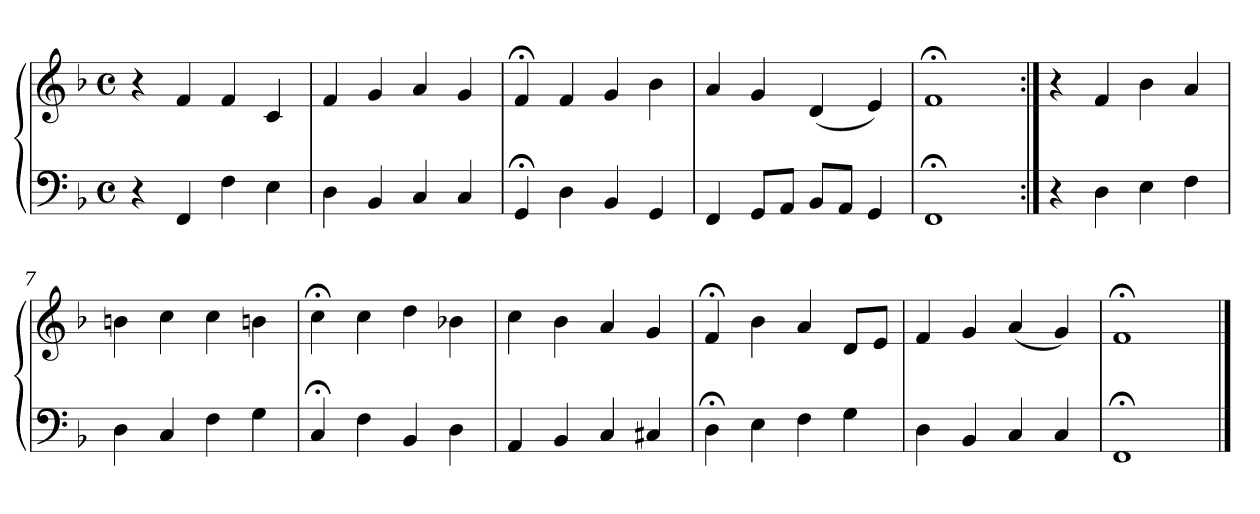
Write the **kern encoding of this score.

**kern	**kern
*part1	*part1
*staff2	*staff1
*clefF4	*clefG2
*k[b-]	*k[b-]
*M4/4	*M4/4
*met(c)	*met(c)
=1	=1
4r	4r
4FF	4f
4F	4f
4E	4c
=2	=2
4D	4f
4BB-	4g
4C	4a
4C	4g
=3	=3
4GG;<	4f;<
4D	4f
4BB-	4g
4GG	4b-
=4	=4
4FF	4a
8GGL	4g
8AAJ	.
8BB-L	(4d
8AAJ	.
4GG	4e)
=5	=5
1FF;<	1f;<
=6:|!	=6:|!
4r	4r
4D	4f
4E	4b-
4F	4a
=7	=7
4D	4bn
4C	4cc
4F	4cc
4G	4bn
!!LO:LB:g=z
=8	=8
4C;<	4cc;<
4F	4cc
4BB-	4dd
4D	4b-X
=9	=9
4AA	4cc
4BB-	4b-
4C	4a
4C#X	4g
=10	=10
4D;<	4f;<
4E	4b-
4F	4a
4G	8dL
.	8eJ
=11	=11
4D	4f
4BB-	4g
4C	(4a
4C	4g)
=12	=12
1FF;<	1f;<
==	==
*-	*-
